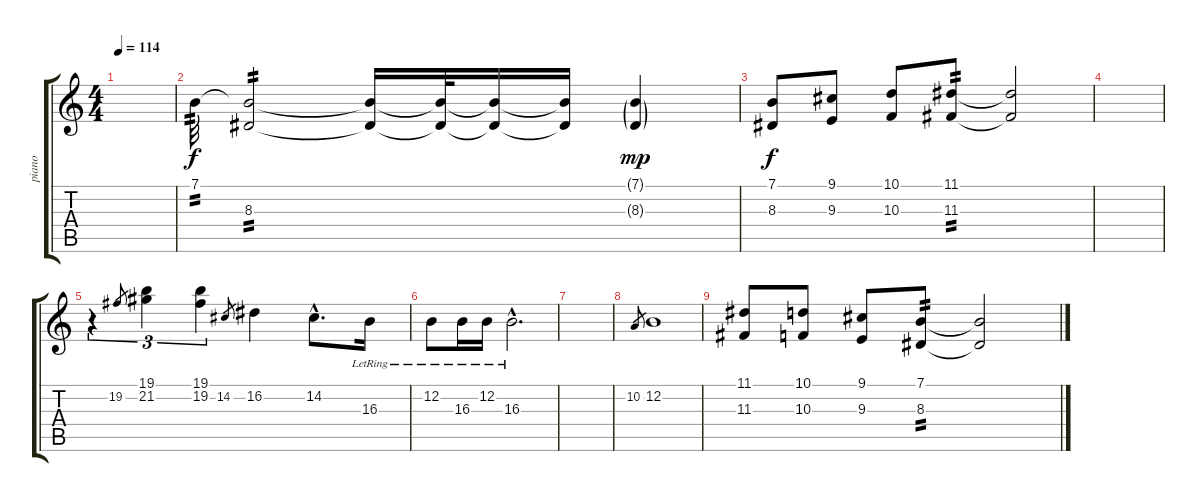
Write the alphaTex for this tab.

\track ("piano" "piano") {instrument acousticgrandpiano}
\staff {score tabs}
\tuning (E4 B3 G3 D3 A2 E2) {hide}
\ts (4 4)
\tempo 114
\clef g2
\ks c
|
7.1.32{tp 2} (7.1{t} 8.3).2{tp 2} (7.1{t} 8.3{t}).16 (7.1{t} 8.3{t}).32 (7.1{t} 8.3{t}).16 (7.1{t} 8.3{t}).16 (7.1{g} 8.3{g}).4{dy mp} |
(7.1 8.3).8{dy f} (9.1 9.3).8 (10.1 10.3).8 (11.1 11.3).8{tp 2} (11.1{t} 11.3{t}).2 |
|
r.4{tu (3 2)} 19.2.8{gr} (19.1 21.2).4{tu (3 2)} (19.1 19.2).4{tu (3 2)} 14.2.8{gr} 16.2.4 14.2{hac}.8{d} 16.3{lr}.16 |
12.2{lr}.8 16.3{lr}.16 12.2{lr}.16 16.3{hac lr}.2{d} |
|
10.2.8{gr} 12.2.1 |
(11.1 11.3).8 (10.1 10.3).8 (9.1 9.3).8 (7.1 8.3).8{tp 2} (7.1{t} 8.3{t}).2
